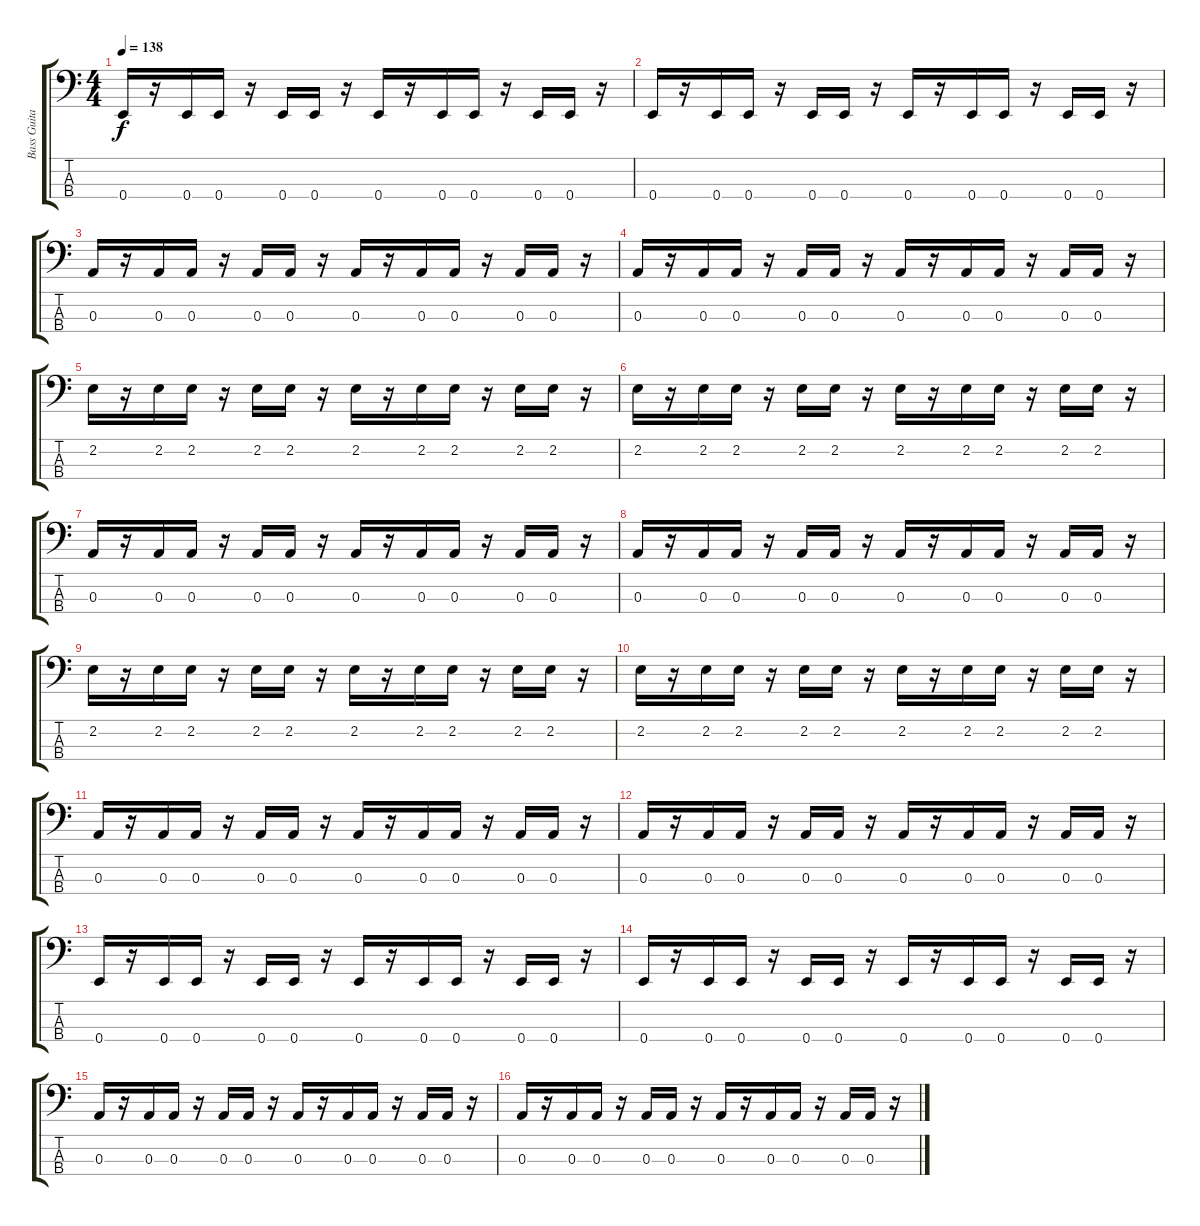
\track ("Bass Guitar" "Bass Guita") {instrument electricbasspick}
\staff {score tabs}
\tuning (G2 D2 A1 E1) {hide}
\ts (4 4)
\tempo 138
\clef f4
\ks c
0.4.16{dy f} r.16 0.4.16 0.4.16 r.16 0.4.16 0.4.16 r.16 0.4.16 r.16 0.4.16 0.4.16 r.16 0.4.16 0.4.16 r.16 |
0.4.16 r.16 0.4.16 0.4.16 r.16 0.4.16 0.4.16 r.16 0.4.16 r.16 0.4.16 0.4.16 r.16 0.4.16 0.4.16 r.16 |
0.3.16 r.16 0.3.16 0.3.16 r.16 0.3.16 0.3.16 r.16 0.3.16 r.16 0.3.16 0.3.16 r.16 0.3.16 0.3.16 r.16 |
0.3.16 r.16 0.3.16 0.3.16 r.16 0.3.16 0.3.16 r.16 0.3.16 r.16 0.3.16 0.3.16 r.16 0.3.16 0.3.16 r.16 |
2.2.16 r.16 2.2.16 2.2.16 r.16 2.2.16 2.2.16 r.16 2.2.16 r.16 2.2.16 2.2.16 r.16 2.2.16 2.2.16 r.16 |
2.2.16 r.16 2.2.16 2.2.16 r.16 2.2.16 2.2.16 r.16 2.2.16 r.16 2.2.16 2.2.16 r.16 2.2.16 2.2.16 r.16 |
0.3.16 r.16 0.3.16 0.3.16 r.16 0.3.16 0.3.16 r.16 0.3.16 r.16 0.3.16 0.3.16 r.16 0.3.16 0.3.16 r.16 |
0.3.16 r.16 0.3.16 0.3.16 r.16 0.3.16 0.3.16 r.16 0.3.16 r.16 0.3.16 0.3.16 r.16 0.3.16 0.3.16 r.16 |
2.2.16 r.16 2.2.16 2.2.16 r.16 2.2.16 2.2.16 r.16 2.2.16 r.16 2.2.16 2.2.16 r.16 2.2.16 2.2.16 r.16 |
2.2.16 r.16 2.2.16 2.2.16 r.16 2.2.16 2.2.16 r.16 2.2.16 r.16 2.2.16 2.2.16 r.16 2.2.16 2.2.16 r.16 |
0.3.16 r.16 0.3.16 0.3.16 r.16 0.3.16 0.3.16 r.16 0.3.16 r.16 0.3.16 0.3.16 r.16 0.3.16 0.3.16 r.16 |
0.3.16 r.16 0.3.16 0.3.16 r.16 0.3.16 0.3.16 r.16 0.3.16 r.16 0.3.16 0.3.16 r.16 0.3.16 0.3.16 r.16 |
0.4.16 r.16 0.4.16 0.4.16 r.16 0.4.16 0.4.16 r.16 0.4.16 r.16 0.4.16 0.4.16 r.16 0.4.16 0.4.16 r.16 |
0.4.16 r.16 0.4.16 0.4.16 r.16 0.4.16 0.4.16 r.16 0.4.16 r.16 0.4.16 0.4.16 r.16 0.4.16 0.4.16 r.16 |
0.3.16 r.16 0.3.16 0.3.16 r.16 0.3.16 0.3.16 r.16 0.3.16 r.16 0.3.16 0.3.16 r.16 0.3.16 0.3.16 r.16 |
0.3.16 r.16 0.3.16 0.3.16 r.16 0.3.16 0.3.16 r.16 0.3.16 r.16 0.3.16 0.3.16 r.16 0.3.16 0.3.16 r.16
